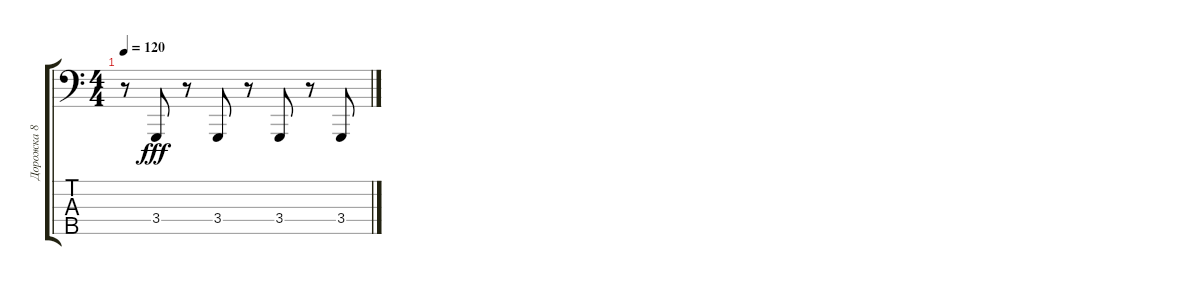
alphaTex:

\track ("Дорожка 8" "Дорожка 8") {instrument lead8bassandlead}
\staff {score tabs}
\tuning (G2 D2 A1 E1 B0) {hide}
\ts (4 4)
\tempo 120
\clef f4
\ks c
r.8{dy fff} 3.4.8 r.8 3.4.8 r.8 3.4.8 r.8 3.4.8
